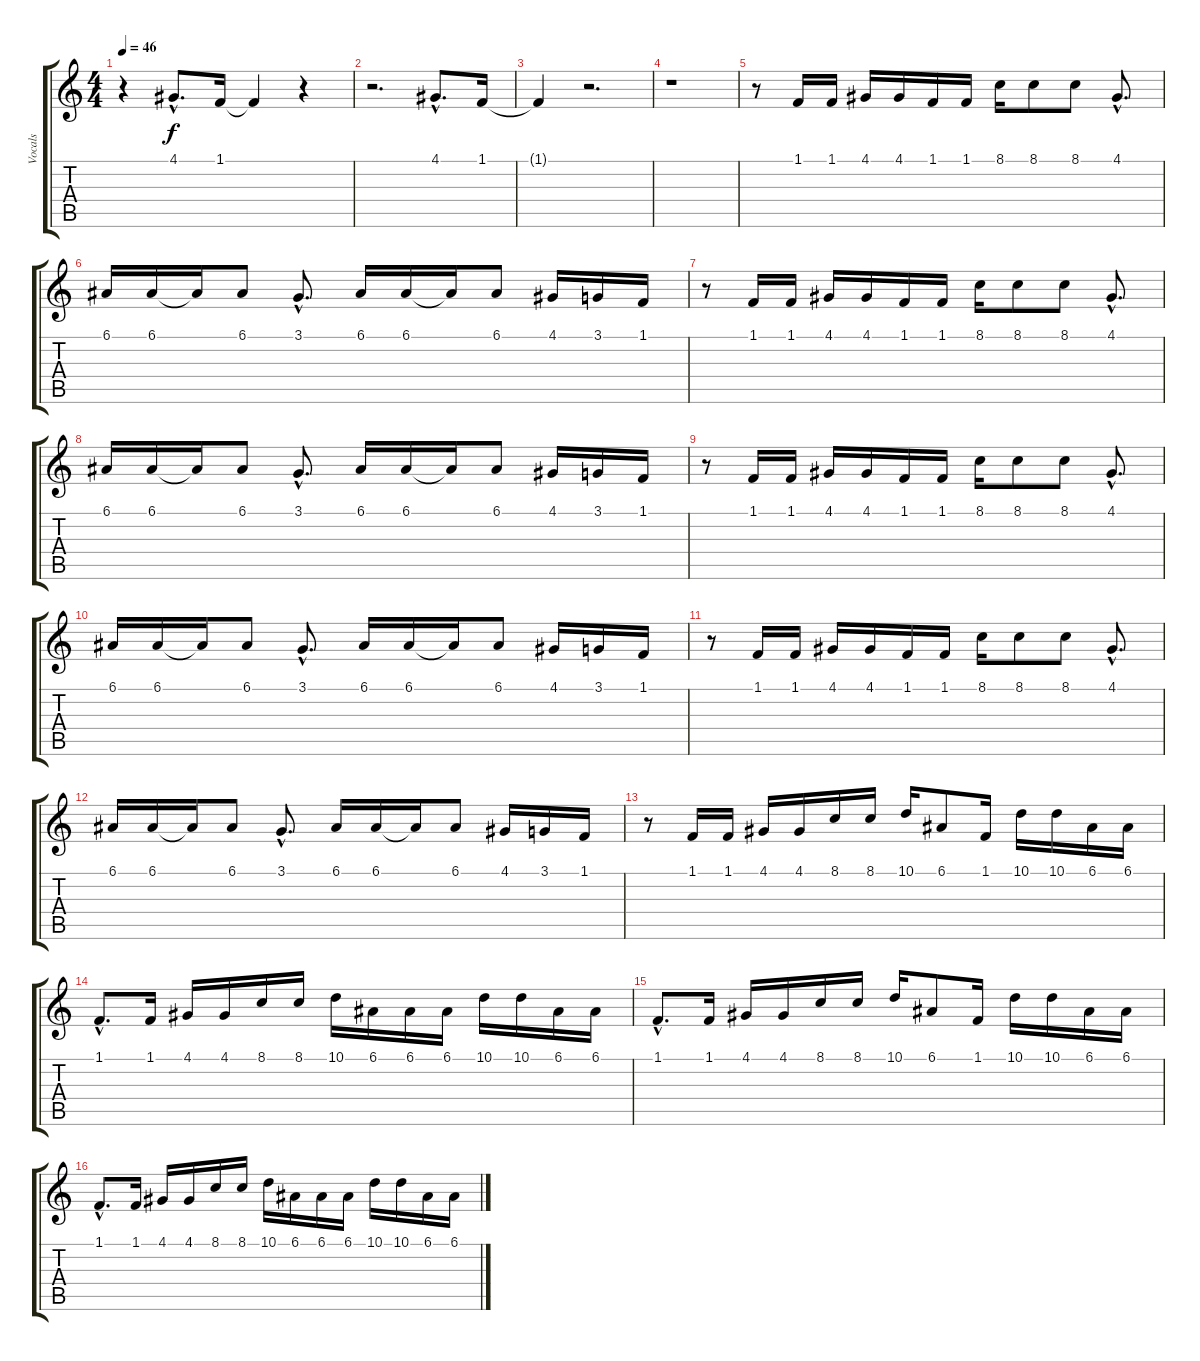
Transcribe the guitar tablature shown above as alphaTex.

\track ("Vocals" "Vocals") {instrument panflute}
\staff {score tabs}
\tuning (E4 B3 G3 D3 A2 E2) {hide}
\ts (4 4)
\tempo 46
\clef g2
\ks c
r.4{dy f} 4.1{hac}.8{d} 1.1.16 1.1{t}.4 r.4 |
r.2{d} 4.1{hac}.8{d} 1.1.16 |
1.1{t}.4 r.2{d} |
r.1 |
r.8 1.1.16 1.1.16 4.1.16 4.1.16 1.1.16 1.1.16 8.1.16 8.1.8 8.1.8 4.1{hac}.8{d} |
6.1.16 6.1.16 6.1{t}.16 6.1.8 3.1{hac}.8{d} 6.1.16 6.1.16 6.1{t}.16 6.1.8 4.1.16 3.1.16 1.1.16 |
r.8 1.1.16 1.1.16 4.1.16 4.1.16 1.1.16 1.1.16 8.1.16 8.1.8 8.1.8 4.1{hac}.8{d} |
6.1.16 6.1.16 6.1{t}.16 6.1.8 3.1{hac}.8{d} 6.1.16 6.1.16 6.1{t}.16 6.1.8 4.1.16 3.1.16 1.1.16 |
r.8 1.1.16 1.1.16 4.1.16 4.1.16 1.1.16 1.1.16 8.1.16 8.1.8 8.1.8 4.1{hac}.8{d} |
6.1.16 6.1.16 6.1{t}.16 6.1.8 3.1{hac}.8{d} 6.1.16 6.1.16 6.1{t}.16 6.1.8 4.1.16 3.1.16 1.1.16 |
r.8 1.1.16 1.1.16 4.1.16 4.1.16 1.1.16 1.1.16 8.1.16 8.1.8 8.1.8 4.1{hac}.8{d} |
6.1.16 6.1.16 6.1{t}.16 6.1.8 3.1{hac}.8{d} 6.1.16 6.1.16 6.1{t}.16 6.1.8 4.1.16 3.1.16 1.1.16 |
r.8 1.1.16 1.1.16 4.1.16 4.1.16 8.1.16 8.1.16 10.1.16 6.1.8 1.1.16 10.1.16 10.1.16 6.1.16 6.1.16 |
1.1{hac}.8{d} 1.1.16 4.1.16 4.1.16 8.1.16 8.1.16 10.1.16 6.1.16 6.1.16 6.1.16 10.1.16 10.1.16 6.1.16 6.1.16 |
1.1{hac}.8{d} 1.1.16 4.1.16 4.1.16 8.1.16 8.1.16 10.1.16 6.1.8 1.1.16 10.1.16 10.1.16 6.1.16 6.1.16 |
1.1{hac}.8{d} 1.1.16 4.1.16 4.1.16 8.1.16 8.1.16 10.1.16 6.1.16 6.1.16 6.1.16 10.1.16 10.1.16 6.1.16 6.1.16
